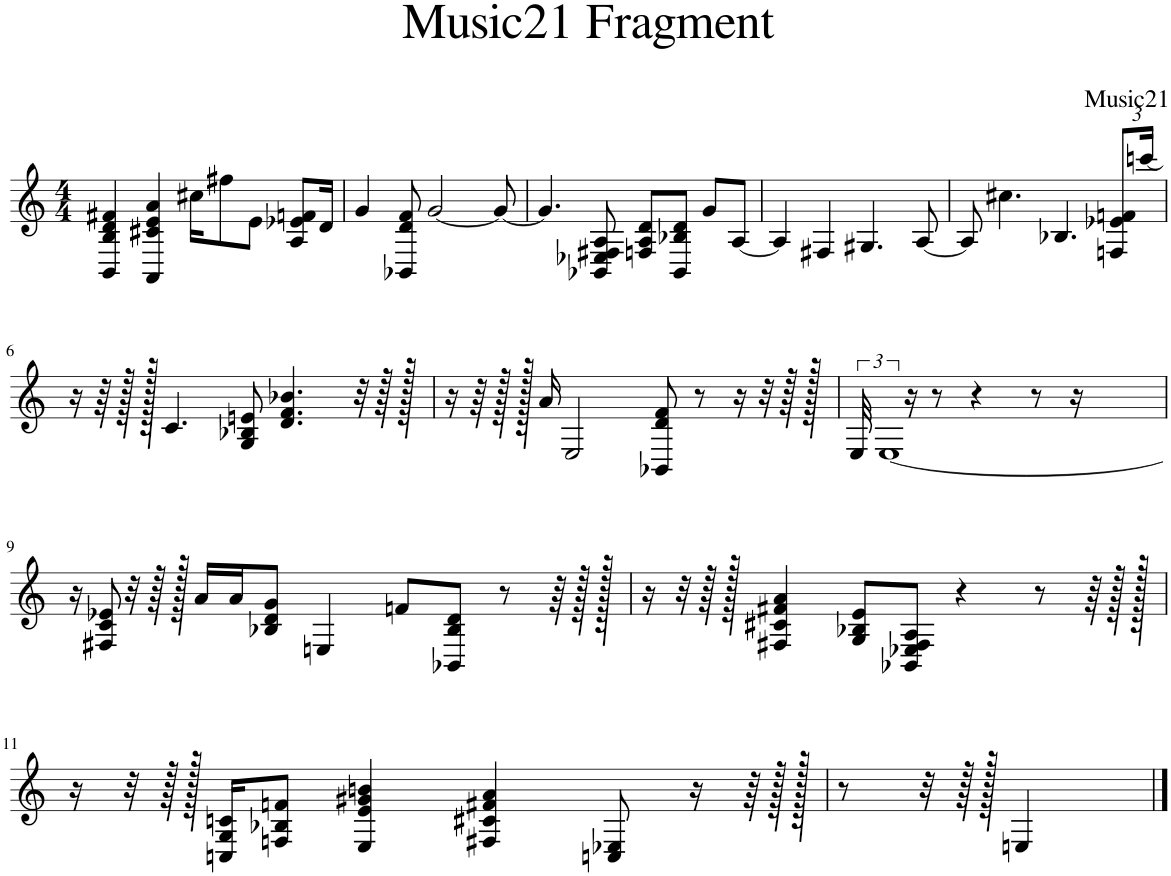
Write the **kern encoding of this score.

**kern
*part1
*staff1
*I"Piano
*I'Pno
*clefG2
*k[]
*M4/4
=1
4BB/ 4B/ 4d/ 4f#X/
4AA/ 4c#X/ 4e/ 4a/
16cc#X\KL
8ff#X\
8e\J
8A/ 8e-X/ 8fn/L
16d/Jk
=2
4g/
8BB-X/ 8d/ 8f/
[2g/
8g/_
=3
4.g/]
8BB-X/ 8E-X/ 8F#X/ 8A/
8Fn/ 8A/ 8d/L
8BB-/ 8B-X/ 8d/J
8g/L
[8A/J
=4
4A/]
4F#X/
4.G#X/
[8A/
=5
8A/]
4.cc#X\
4.B-X/
*Xbrackettup
12Fn/ 12e-X/ 12fn/L
[24cccn/Jk
!!LO:LB:g=z
=6
16r
64r
256r
1024r
3072ryy
4.c/
8G/ 8B-X/ 8en/
4.d/ 4.f/ 4.b-X/
32r
128r
512r
=7
16r
64r
256r
1024r
3072ryy
16a/
2E/
8BB-X/ 8d/ 8f/
8r
16r
32r
128r
512r
=8
*brackettup
48E/]
[24E
16r
8%5E_
8r
4r
8r
16r
4ryy
16ryy
!!LO:LB:g=z
=9
16r
12F#X/ 12c/ 12e-X/
32r
128r
512r
16a/LL
16a/J
8B-X/ 8d/ 8g/J
4En/
8fn/L
8BB-X/ 8B-/ 8d/J
8r
64r
256r
1024r
=10
16r
32r
128r
512r
1536ryy
4F#X/ 4c#X/ 4f#X/ 4a/
8G/ 8B-X/ 8e/L
8BB-X/ 8E-X/ 8F#/ 8A/J
4r
8r
64r
256r
1024r
!!LO:LB:g=z
=11
16r
32r
128r
512r
1536ryy
16Cn/ 16G/ 16cn/KL
8Fn/ 8B-X/ 8fn/J
4E/ 4e/ 4g#X/ 4bn/
4F#X/ 4c#X/ 4f#X/ 4a/
8Cn/ 8E-X/
16r
64r
256r
1024r
=12
8r
32r
128r
512r
1536ryy
4En/
!LO:N:vis=256
192ryy
==
*-
